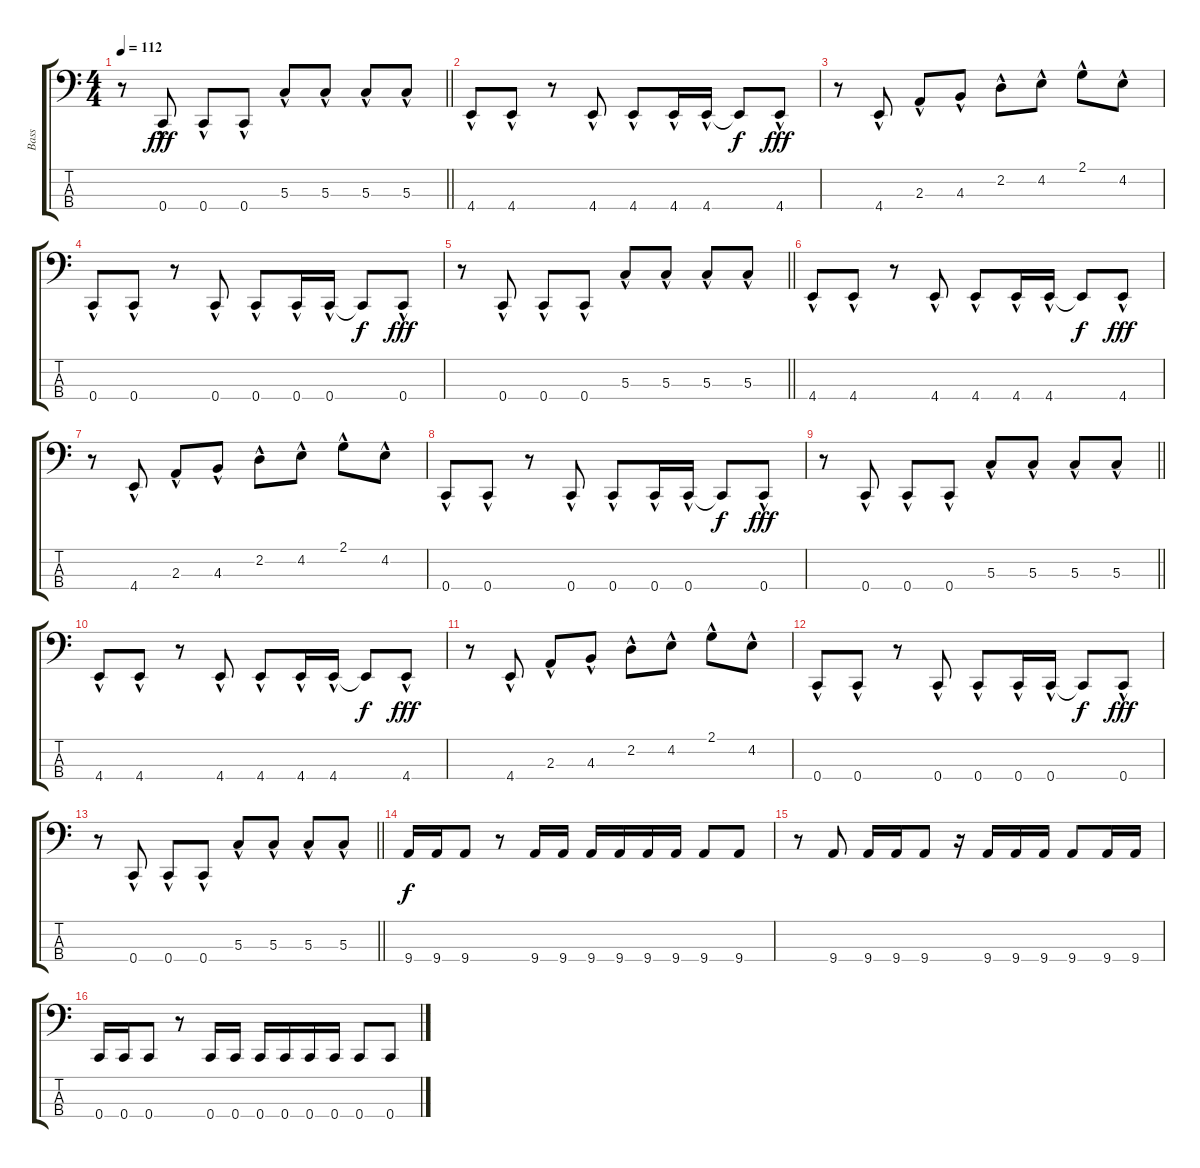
\track ("Bass" "Bass") {instrument electricbassfinger}
\staff {score tabs}
\tuning (F2 C2 G1 C1) {hide}
\ts (4 4)
\tempo 112
\clef f4
\barLineRight lightlight
\ks c
r.8{dy fff} 0.4{hac}.8 0.4{hac}.8 0.4{hac}.8 5.3{hac}.8 5.3{hac}.8 5.3{hac}.8 5.3{hac}.8 |
4.4{hac}.8 4.4{hac}.8 r.8 4.4{hac}.8 4.4{hac}.8 4.4{hac}.16 4.4{hac}.16 4.4{t}.8{dy f} 4.4{hac}.8{dy fff} |
r.8 4.4{hac}.8 2.3{hac}.8 4.3{hac}.8 2.2{hac}.8 4.2{hac}.8 2.1{hac}.8 4.2{hac}.8 |
0.4{hac}.8 0.4{hac}.8 r.8 0.4{hac}.8 0.4{hac}.8 0.4{hac}.16 0.4{hac}.16 0.4{t}.8{dy f} 0.4{hac}.8{dy fff} |
\barLineRight lightlight
r.8 0.4{hac}.8 0.4{hac}.8 0.4{hac}.8 5.3{hac}.8 5.3{hac}.8 5.3{hac}.8 5.3{hac}.8 |
4.4{hac}.8 4.4{hac}.8 r.8 4.4{hac}.8 4.4{hac}.8 4.4{hac}.16 4.4{hac}.16 4.4{t}.8{dy f} 4.4{hac}.8{dy fff} |
r.8 4.4{hac}.8 2.3{hac}.8 4.3{hac}.8 2.2{hac}.8 4.2{hac}.8 2.1{hac}.8 4.2{hac}.8 |
0.4{hac}.8 0.4{hac}.8 r.8 0.4{hac}.8 0.4{hac}.8 0.4{hac}.16 0.4{hac}.16 0.4{t}.8{dy f} 0.4{hac}.8{dy fff} |
\barLineRight lightlight
r.8 0.4{hac}.8 0.4{hac}.8 0.4{hac}.8 5.3{hac}.8 5.3{hac}.8 5.3{hac}.8 5.3{hac}.8 |
4.4{hac}.8 4.4{hac}.8 r.8 4.4{hac}.8 4.4{hac}.8 4.4{hac}.16 4.4{hac}.16 4.4{t}.8{dy f} 4.4{hac}.8{dy fff} |
r.8 4.4{hac}.8 2.3{hac}.8 4.3{hac}.8 2.2{hac}.8 4.2{hac}.8 2.1{hac}.8 4.2{hac}.8 |
0.4{hac}.8 0.4{hac}.8 r.8 0.4{hac}.8 0.4{hac}.8 0.4{hac}.16 0.4{hac}.16 0.4{t}.8{dy f} 0.4{hac}.8{dy fff} |
\barLineRight lightlight
r.8 0.4{hac}.8 0.4{hac}.8 0.4{hac}.8 5.3{hac}.8 5.3{hac}.8 5.3{hac}.8 5.3{hac}.8 |
9.4.16{dy f} 9.4.16 9.4.8 r.8 9.4.16 9.4.16 9.4.16 9.4.16 9.4.16 9.4.16 9.4.8 9.4.8 |
r.8 9.4.8 9.4.16 9.4.16 9.4.8 r.16 9.4.16 9.4.16 9.4.16 9.4.8 9.4.16 9.4.16 |
0.4.16 0.4.16 0.4.8 r.8 0.4.16 0.4.16 0.4.16 0.4.16 0.4.16 0.4.16 0.4.8 0.4.8
